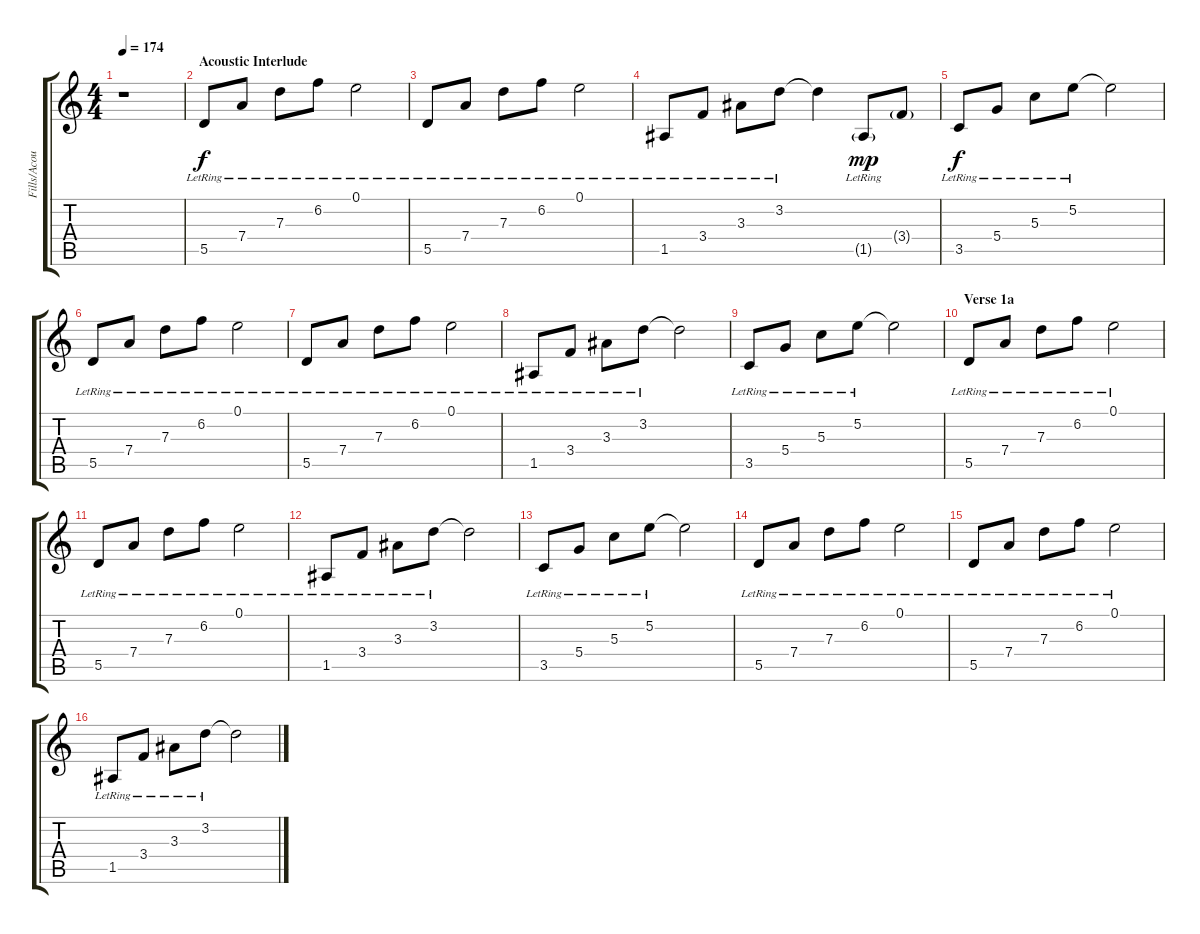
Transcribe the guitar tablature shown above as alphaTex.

\track ("Fills/Acoustic" "Fills/Acou") {instrument overdrivenguitar}
\staff {score tabs}
\tuning (E4 B3 G3 D3 A2 D2) {hide}
\ts (4 4)
\tempo 174
\clef g2
\ks c
r.1{dy f} |
\section ("" "Acoustic Interlude")
5.5{lr}.8{volume 13 instrument acousticguitarsteel} 7.4{lr}.8 7.3{lr}.8 6.2{lr}.8 0.1{lr}.2 |
5.5{lr}.8 7.4{lr}.8 7.3{lr}.8 6.2{lr}.8 0.1{lr}.2 |
1.5{lr}.8 3.4{lr}.8 3.3{lr}.8 3.2{lr}.8 3.2{t}.4 1.5{g lr}.8{dy mp} 3.4{g}.8 |
3.5{lr}.8{dy f} 5.4{lr}.8 5.3{lr}.8 5.2{lr}.8 5.2{t}.2 |
5.5{lr}.8 7.4{lr}.8 7.3{lr}.8 6.2{lr}.8 0.1{lr}.2 |
5.5{lr}.8 7.4{lr}.8 7.3{lr}.8 6.2{lr}.8 0.1{lr}.2 |
1.5{lr}.8 3.4{lr}.8 3.3{lr}.8 3.2{lr}.8 3.2{t}.2 |
3.5{lr}.8 5.4{lr}.8 5.3{lr}.8 5.2{lr}.8 5.2{t}.2 |
\section ("" "Verse 1a")
5.5{lr}.8 7.4{lr}.8 7.3{lr}.8 6.2{lr}.8 0.1{lr}.2 |
5.5{lr}.8 7.4{lr}.8 7.3{lr}.8 6.2{lr}.8 0.1{lr}.2 |
1.5{lr}.8 3.4{lr}.8 3.3{lr}.8 3.2{lr}.8 3.2{t}.2 |
3.5{lr}.8 5.4{lr}.8 5.3{lr}.8 5.2{lr}.8 5.2{t}.2 |
5.5{lr}.8 7.4{lr}.8 7.3{lr}.8 6.2{lr}.8 0.1{lr}.2 |
5.5{lr}.8 7.4{lr}.8 7.3{lr}.8 6.2{lr}.8 0.1{lr}.2 |
1.5{lr}.8 3.4{lr}.8 3.3{lr}.8 3.2{lr}.8 3.2{t}.2
